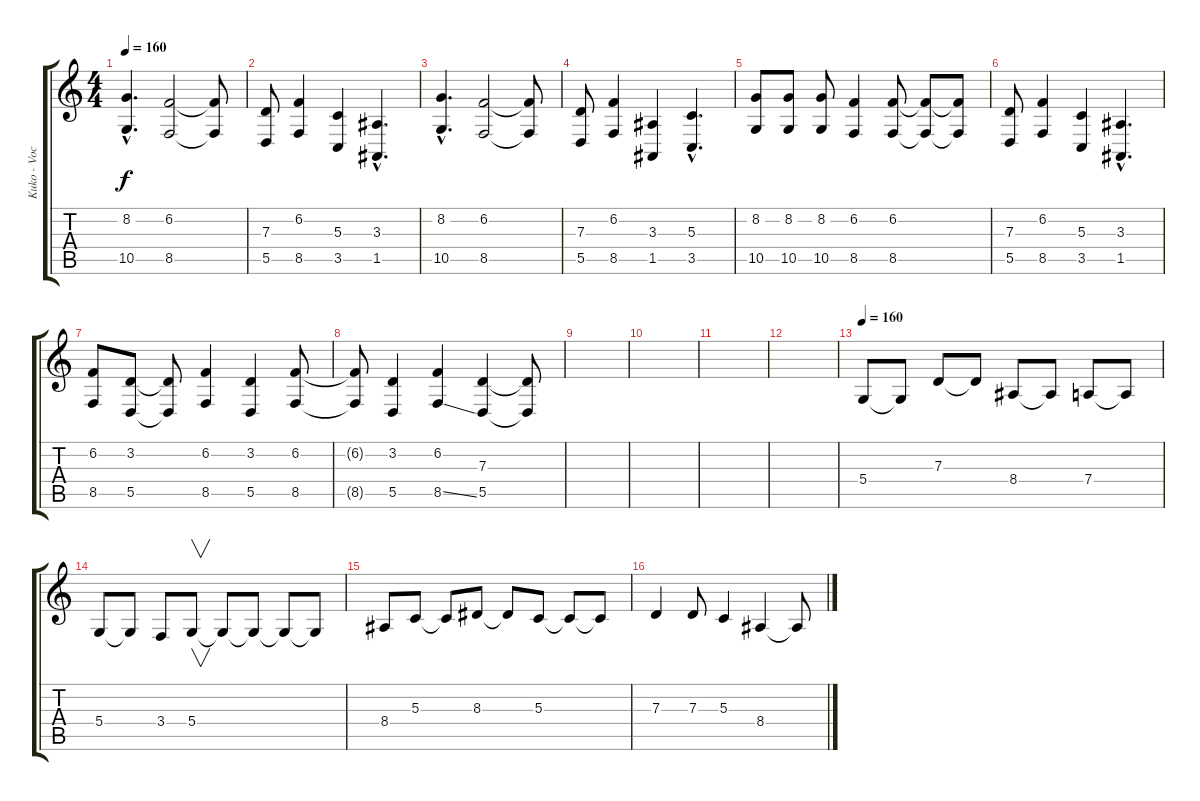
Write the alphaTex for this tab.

\track ("Kuko - Vocals" "Kuko - Voc") {instrument lead2sawtooth}
\staff {score tabs}
\tuning (E4 B3 G3 D3 A2 E2) {hide}
\ts (4 4)
\tempo 160
\clef g2
\ks c
(8.2{hac} 10.5{hac}).4{d dy f} (6.2 8.5).2 (6.2{t} 8.5{t}).8 |
(7.3 5.5).8 (6.2 8.5).4 (5.3 3.5).4 (3.3{hac} 1.5{hac}).4{d} |
(8.2{hac} 10.5{hac}).4{d} (6.2 8.5).2 (6.2{t} 8.5{t}).8 |
(7.3 5.5).8 (6.2 8.5).4 (3.3 1.5).4 (5.3{hac} 3.5{hac}).4{d} |
(8.2 10.5).8 (8.2 10.5).8 (8.2 10.5).8 (6.2 8.5).4 (6.2 8.5).8 (6.2{t} 8.5{t}).8 (6.2{t} 8.5{t}).8 |
(7.3 5.5).8 (6.2 8.5).4 (5.3 3.5).4 (3.3{hac} 1.5{hac}).4{d} |
(6.2 8.5).8 (3.2 5.5).8 (3.2{t} 5.5{t}).8 (6.2 8.5).4 (3.2 5.5).4 (6.2 8.5).8 |
(6.2{t} 8.5{t}).8 (3.2 5.5).4 (6.2 8.5{ss}).4 (7.3 5.5).4 (7.3{t} 5.5{t}).8 |
|
|
|
|
\tempo 160
5.4.8 5.4{t}.8 7.3.8 7.3{t}.8 8.4.8 8.4{t}.8 7.4.8 7.4{t}.8 |
5.4.8 5.4{t}.8 3.4.8 5.4.8{v} 5.4{t}.8 5.4{t}.8 5.4{t}.8 5.4{t}.8 |
8.4.8 5.3.8 5.3{t}.8 8.3.8 8.3{t}.8 5.3.8 5.3{t}.8 5.3{t}.8 |
7.3.4 7.3.8 5.3.4 8.4.4 8.4{t}.8
